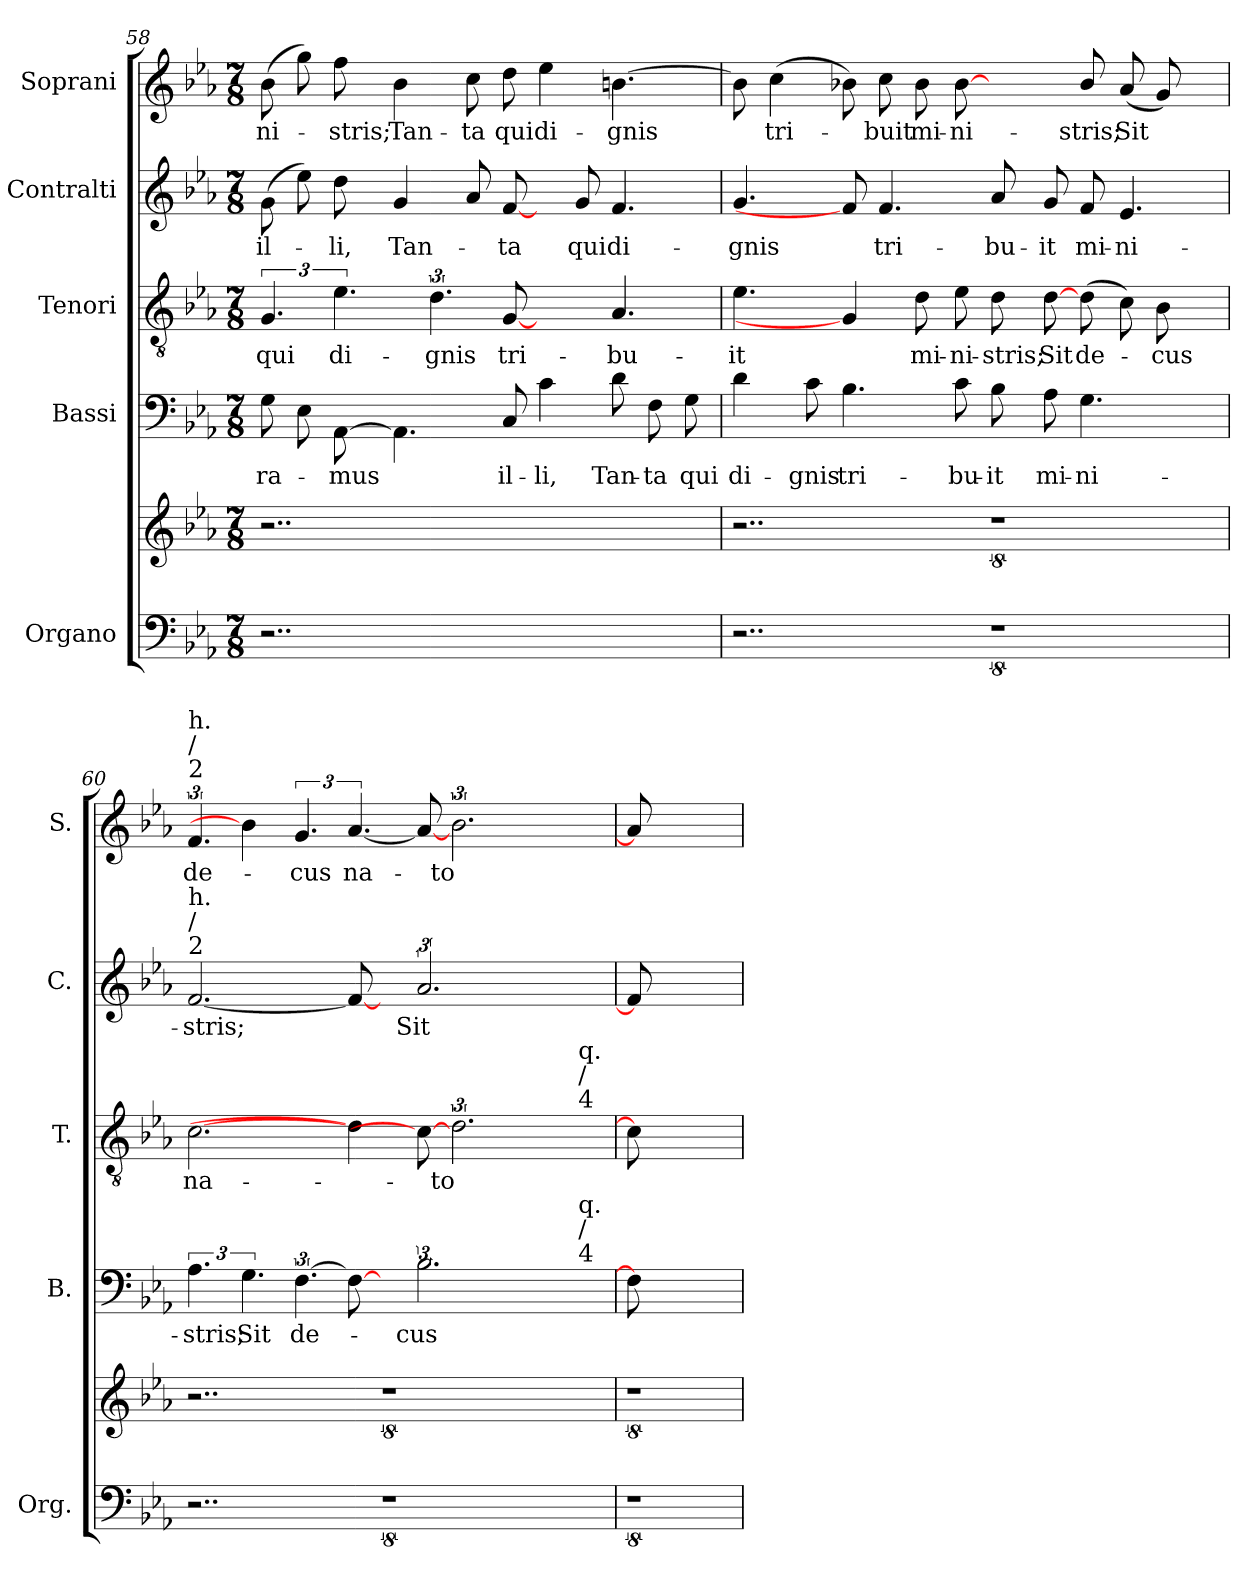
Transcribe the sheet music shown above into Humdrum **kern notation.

**kern	**kern	**kern	**text	**kern	**text	**kern	**text	**kern	**text
*part5	*part5	*part4	*part4	*part3	*part3	*part2	*part2	*part1	*part1
*staff6	*staff5	*staff4	*staff4	*staff3	*staff3	*staff2	*staff2	*staff1	*staff1
*I"Organo	*	*I"Bassi	*	*I"Tenori	*	*I"Contralti	*	*I"Soprani	*
*I'Org.	*	*I'B.	*	*I'T.	*	*I'C.	*	*I'S.	*
!!LO:PB:g=z
*clefF4	*clefG2	*clefF4	*	*clefGv2	*	*clefG2	*	*clefG2	*
*	*	*	*	*ITrd7c12	*	*	*	*	*
*k[b-e-a-]	*k[b-e-a-]	*k[b-e-a-]	*	*k[b-e-a-]	*	*k[b-e-a-]	*	*k[b-e-a-]	*
*E-:	*E-:	*E-:	*	*E-:	*	*E-:	*	*E-:	*
*M7/8	*M7/8	*M7/8	*	*M7/8	*	*M7/8	*	*M7/8	*
=58	=58	=58	=58	=58	=58	=58	=58	=58	=58
!	!	!	!LO:LY:b:color=#000000	!	!	!	!	!	!
!	!	!	!	!	!LO:LY:b:color=#000000	!	!	!	!
!	!	!	!	!	!	!	!LO:LY:b:color=#000000	!	!
!	!	!	!	!	!	!	!	!	!LO:LY:b:color=#000000
2..r	2..r	8Gi\	-ra-	6.GGi/	qui	(8gi\	il-	(8b-i\	-ni-
.	.	8E-i\	.	.	.	8ee-i\)	.	8ggi\)	.
!	!	!	!LO:LY:b:color=#000000	!	!	!	!	!	!
!	!	!	!	!	!LO:LY:b:color=#000000	!	!	!	!
!	!	!	!	!	!	!	!LO:LY:b:color=#000000	!	!
!	!	!	!	!	!	!	!	!	!LO:LY:b:color=#000000
.	.	[8AA-i\	-mus	6.E-i\	di-	8ddi\	-li,	8ffi\	-stris;
!	!	!	!	!	!	!	!LO:LY:b:color=#000000	!	!
!	!	!	!	!	!	!	!	!	!LO:LY:b:color=#000000
.	.	4.AA-i\]	.	.	.	4gi/	Tan-	4b-i\	Tan-
!	!	!	!	!	!LO:LY:b:color=#000000	!	!	!	!
.	.	.	.	6.Di\	-gnis	.	.	.	.
!	!	!	!	!	!	!	!	!	!LO:LY:b:color=#000000
.	.	.	.	.	.	8a-i/	.	8cci\	-ta
!	!	!	!LO:LY:b:color=#000000	!	!	!	!	!	!
!	!	!	!	!	!LO:LY:b:color=#000000	!	!	!	!
!	!	!	!	!	!	!	!LO:LY:b:color=#000000	!	!
!	!	!	!	!	!	!	!	!	!LO:LY:b:color=#000000
.	.	8Ci/	il-	[8GGi/	tri-	[8fi/	-ta	8ddi\	qui
!	!	!	!LO:LY:b:color=#000000	!	!	!	!	!	!
!	!	!	!	!	!	!	!	!	!LO:LY:b:color=#000000
2ryy	2ryy	4ci\	-li,	4ryy	.	8ryy	.	4ee-i\	di-
!	!	!	!	!	!	!	!LO:LY:b:color=#000000	!	!
.	.	.	.	.	.	8gi/	qui	.	.
!	!	!	!LO:LY:b:color=#000000	!	!	!	!	!	!
!	!	!	!	!	!LO:LY:b:color=#000000	!	!	!	!
!	!	!	!	!	!	!	!LO:LY:b:color=#000000	!	!
!	!	!	!	!	!	!	!	!	!LO:LY:b:color=#000000
.	.	8di\	Tan-	4.AA-i/	-bu-	4.fi/	di-	[4.bni\	-gnis
!	!	!	!LO:LY:b:color=#000000	!	!	!	!	!	!
.	.	8Fi\	-ta	.	.	.	.	.	.
!	!	!	!LO:LY:b:color=#000000	!	!	!	!	!	!
8ryy	8ryy	8Gi\	qui	.	.	.	.	.	.
=59	=59	=59	=59	=59	=59	=59	=59	=59	=59
!	!	!	!LO:LY:b:color=#000000	!	!	!	!	!	!
!	!	!	!	!	!LO:LY:b:color=#000000	!	!	!	!
!	!	!	!	!	!	!	!LO:LY:b:color=#000000	!	!
2..r	2..r	4di\	di-	4.E-i\	-it	4.gi/	-gnis	8bi\]	.
!	!	!	!	!	!	!	!	!	!LO:LY:b:color=#000000
.	.	.	.	.	.	.	.	(4cci\	tri-
!	!	!	!LO:LY:b:color=#000000	!	!	!	!	!	!
.	.	8ci\	-gnis	.	.	.	.	.	.
!	!	!	!LO:LY:b:color=#000000	!	!	!	!	!	!
.	.	4.B-i\	tri-	4GGi/]	.	8fi/]	.	8b-Xi\)	.
!	!	!	!	!	!	!	!LO:LY:b:color=#000000	!	!
!	!	!	!	!	!	!	!	!	!LO:LY:b:color=#000000
.	.	.	.	.	.	4.fi/	tri-	8cci\	-buit
!	!	!	!	!	!LO:LY:b:color=#000000	!	!	!	!
!	!	!	!	!	!	!	!	!	!LO:LY:b:color=#000000
.	.	.	.	8Di\	mi-	.	.	8b-i\	mi-
!	!	!	!LO:LY:b:color=#000000	!	!	!	!	!	!
!	!	!	!	!	!LO:LY:b:color=#000000	!	!	!	!
!	!	!	!	!	!	!	!	!	!LO:LY:b:color=#000000
.	.	8ci\	-bu-	8E-i\	-ni-	.	.	[8b-i\	-ni-
!	!	!	!LO:LY:b:color=#000000	!	!	!	!	!	!
!	!	!	!	!	!LO:LY:b:color=#000000	!	!	!	!
!	!	!	!	!	!	!	!LO:LY:b:color=#000000	!	!
8%5r	8%5r	8B-i\	-it	8Di\	-stris;	8a-i/	-bu-	4ryy	.
!	!	!	!LO:LY:b:color=#000000	!	!	!	!	!	!
!	!	!	!	!	!LO:LY:b:color=#000000	!	!	!	!
!	!	!	!	!	!	!	!LO:LY:b:color=#000000	!	!
.	.	8A-i\	mi-	[8Di\	Sit	8gi/	-it	.	.
!	!	!	!LO:LY:b:color=#000000	!	!	!	!	!	!
!	!	!	!	!	!LO:LY:b:color=#000000	!	!	!	!
!	!	!	!	!	!	!	!LO:LY:b:color=#000000	!	!
!	!	!	!	!	!	!	!	!	!LO:LY:b:color=#000000
.	.	4.Gi\	-ni-	(8Di\	de-	8fi/	mi-	8b-i/	-stris;
!	!	!	!	!	!	!	!LO:LY:b:color=#000000	!	!
!	!	!	!	!	!	!	!	!	!LO:LY:b:color=#000000
.	.	.	.	8Ci\)	.	4.e-i/	-ni-	(8a-i/	Sit
!	!	!	!	!	!LO:LY:b:color=#000000	!	!	!	!
.	.	.	.	8BB-i\	-cus	.	.	8gi/)	.
8ryy	8ryy	8ryy	.	8ryy	.	.	.	8ryy	.
!!LO:LB:g=z
=60	=60	=60	=60	=60	=60	=60	=60	=60	=60
!	!	!	!LO:LY:b:color=#000000	!	!	!	!	!	!
!	!	!	!	!	!LO:LY:b:color=#000000	!	!	!	!
!	!	!	!	!	!	!	!LO:LY:b:color=#000000	!	!
!	!	!	!	!	!	!	!	!LO:TX:a:t=2	!
!	!	!	!	!	!	!	!	!LO:TX:t=/	!
!	!	!	!	!	!	!	!	!LO:TX:t=h.	!
!	!	!	!	!	!	!LO:TX:a:t=2	!	!	!
!	!	!	!	!	!	!LO:TX:t=/	!	!	!
!	!	!	!	!	!	!LO:TX:t=h.	!	!	!
!	!	!	!	!LO:TX:a:t=2	!	!	!	!	!
!	!	!	!	!LO:TX:t=/	!	!	!	!	!
!	!	!	!	!LO:TX:t=h.	!	!	!	!	!
!	!	!LO:TX:a:t=2	!	!	!	!	!	!	!
!	!	!LO:TX:t=/	!	!	!	!	!	!	!
!	!	!LO:TX:t=h.	!	!	!	!	!	!	!
!	!	!	!	!	!	!	!	!	!LO:LY:b:color=#000000
*	*	*^	*	*^	*	*	*	*	*
2..r	2..r	6.A-i\	1ryy	-stris;	[2.Ci\	1ryy	na-	[2.fi/	-stris;	6.fi/	de-
!	!	!	!	!LO:LY:b:color=#000000	!	!	!	!	!	!	!
.	.	6.Gi\	.	Sit	.	.	.	.	.	4b-i\]	.
!	!	!	!	!LO:LY:b:color=#000000	!	!	!	!	!	!	!
!	!	!	!	!	!	!	!	!	!	!	!LO:LY:b:color=#000000
.	.	[6.Fi\	.	de-	.	.	.	.	.	6.gi/	-cus
!	!	!	!	!	!	!	!	!	!	!	!LO:LY:b:color=#000000
.	.	8Fi\_	.	.	4Di\]	.	.	8fi/_	.	[6.a-i/	na-
8%5r	8%5r	8ryy	.	.	.	.	.	8ryy	.	.	.
!	!	!	!	!LO:LY:b:color=#000000	!	!	!	!	!	!	!
!	!	!	!	!	!	!	!	!	!LO:LY:b:color=#000000	!	!
.	.	3.B-i\	4ryy	-cus	8Ci\_	4ryy	.	3.a-i/	Sit	8a-i/_	.
!	!	!	!	!	!	!	!LO:LY:b:color=#000000	!	!	!	!
!	!	!	!	!	!	!	!	!	!	!	!LO:LY:b:color=#000000
.	.	.	.	.	3.Di\	.	-to	.	.	3.b-i\	-to
.	.	.	8ryy	.	.	8ryy	.	.	.	.	.
.	.	.	16ryy	.	.	16ryy	.	.	.	.	.
.	.	.	32ryy	.	.	32ryy	.	.	.	.	.
.	.	.	64ryy	.	.	64ryy	.	.	.	.	.
.	.	.	128...ryy	.	.	128...ryy	.	.	.	.	.
!	!	!	!	!	!	!LO:TX:a:t=4	!	!	!	!	!
!	!	!	!	!	!	!LO:TX:t=/	!	!	!	!	!
!	!	!	!	!	!	!LO:TX:t=q.	!	!	!	!	!
!	!	!	!LO:TX:a:t=4	!	!	!	!	!	!	!	!
!	!	!	!LO:TX:t=/	!	!	!	!	!	!	!	!
!	!	!	!LO:TX:t=q.	!	!	!	!	!	!	!	!
.	.	.	8ryy	.	.	8ryy	.	.	.	.	.
8ryy	8ryy	8ryy	.	.	.	.	.	8ryy	.	.	.
.	.	.	1024ryy	.	.	1024ryy	.	.	.	.	.
*	*	*v	*v	*	*	*	*	*	*	*	*
*	*	*	*	*v	*v	*	*	*	*	*
=61	=61	=61	=61	=61	=61	=61	=61	=61	=61
8%5r	8%5r	8Fi\]	.	8Ci\]	.	8fi/]	.	8a-i/]	.
.	.	2ryy	.	2ryy	.	2ryy	.	2ryy	.
=	=	=	=	=	=	=	=	=	=
*-	*-	*-	*-	*-	*-	*-	*-	*-	*-
